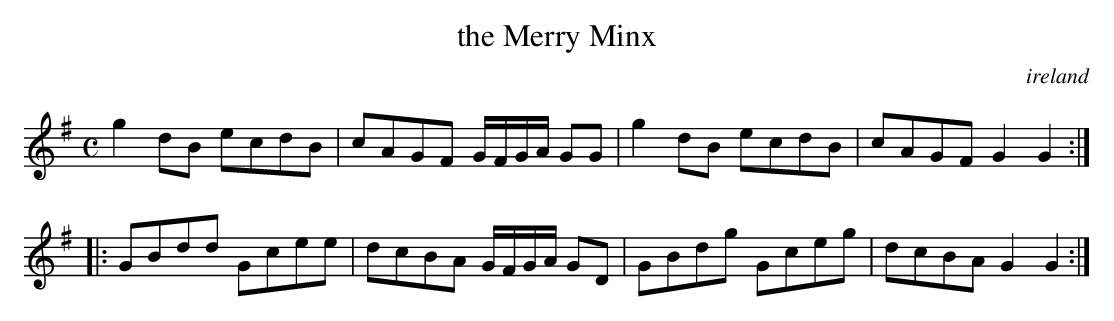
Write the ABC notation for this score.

X:1
T:the Merry Minx
O:ireland
M:C
K:G
g2dB ecdB| cAGF G/F/G/A/ GG|\
g2dB ecdB| cAGF G2G2::
GBdd Gcee| dcBA G/F/G/A/ GD|\
GBdg Gceg| dcBA G2G2:|
